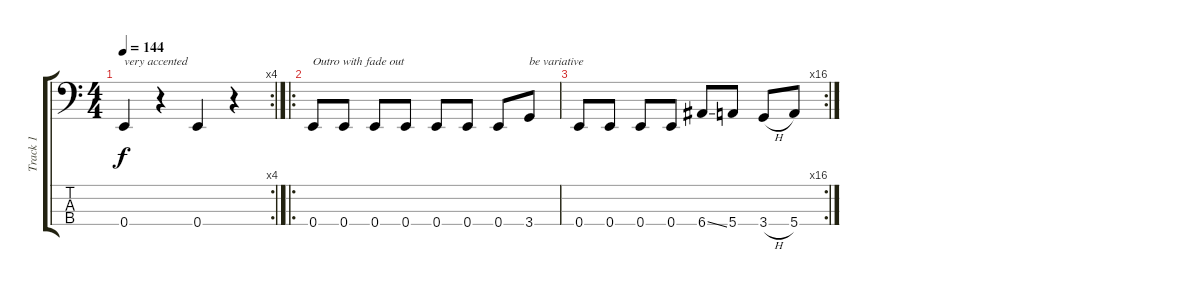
\track ("Track 1" "Track 1") {instrument acousticguitarsteel}
\staff {score tabs}
\tuning (G2 D2 A1 E1) {hide}
\rc 4
\ts (4 4)
\tempo 144
\clef f4
\ks c
0.4.4{txt "very accented" dy f} r.4 0.4.4 r.4 |
\ro
0.4.8{txt "Outro with fade out"} 0.4.8 0.4.8 0.4.8 0.4.8 0.4.8 0.4.8 3.4.8{txt "be variative"} |
\rc 16
0.4.8 0.4.8 0.4.8 0.4.8 6.4{ss}.8 5.4.8 3.4{h}.8 5.4.8
